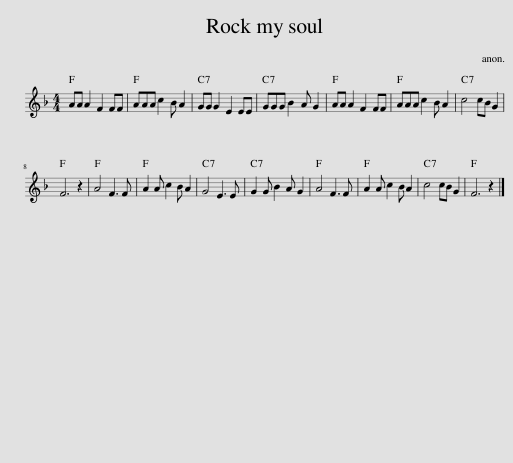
X:1
L:1/8
M:4/4
I:linebreak $
K:F
V:1 treble
V:1
 AA A2 F2 FF | AAA c2 B A2 | GG G2 E2 EE | GGG B2 A G2 | AA A2 F2 FF | %5
 AAA c2 B A2 | c4 cB G2 |$ F6 z2 | A4 F3 F | A2 A c2 B A2 | %10
 G4 E3 E | G2 G B2 A G2 | A4 F3 F | A2 A c2 B A2 | c4 cB G2 | %15
 F6 z2 |] %16
